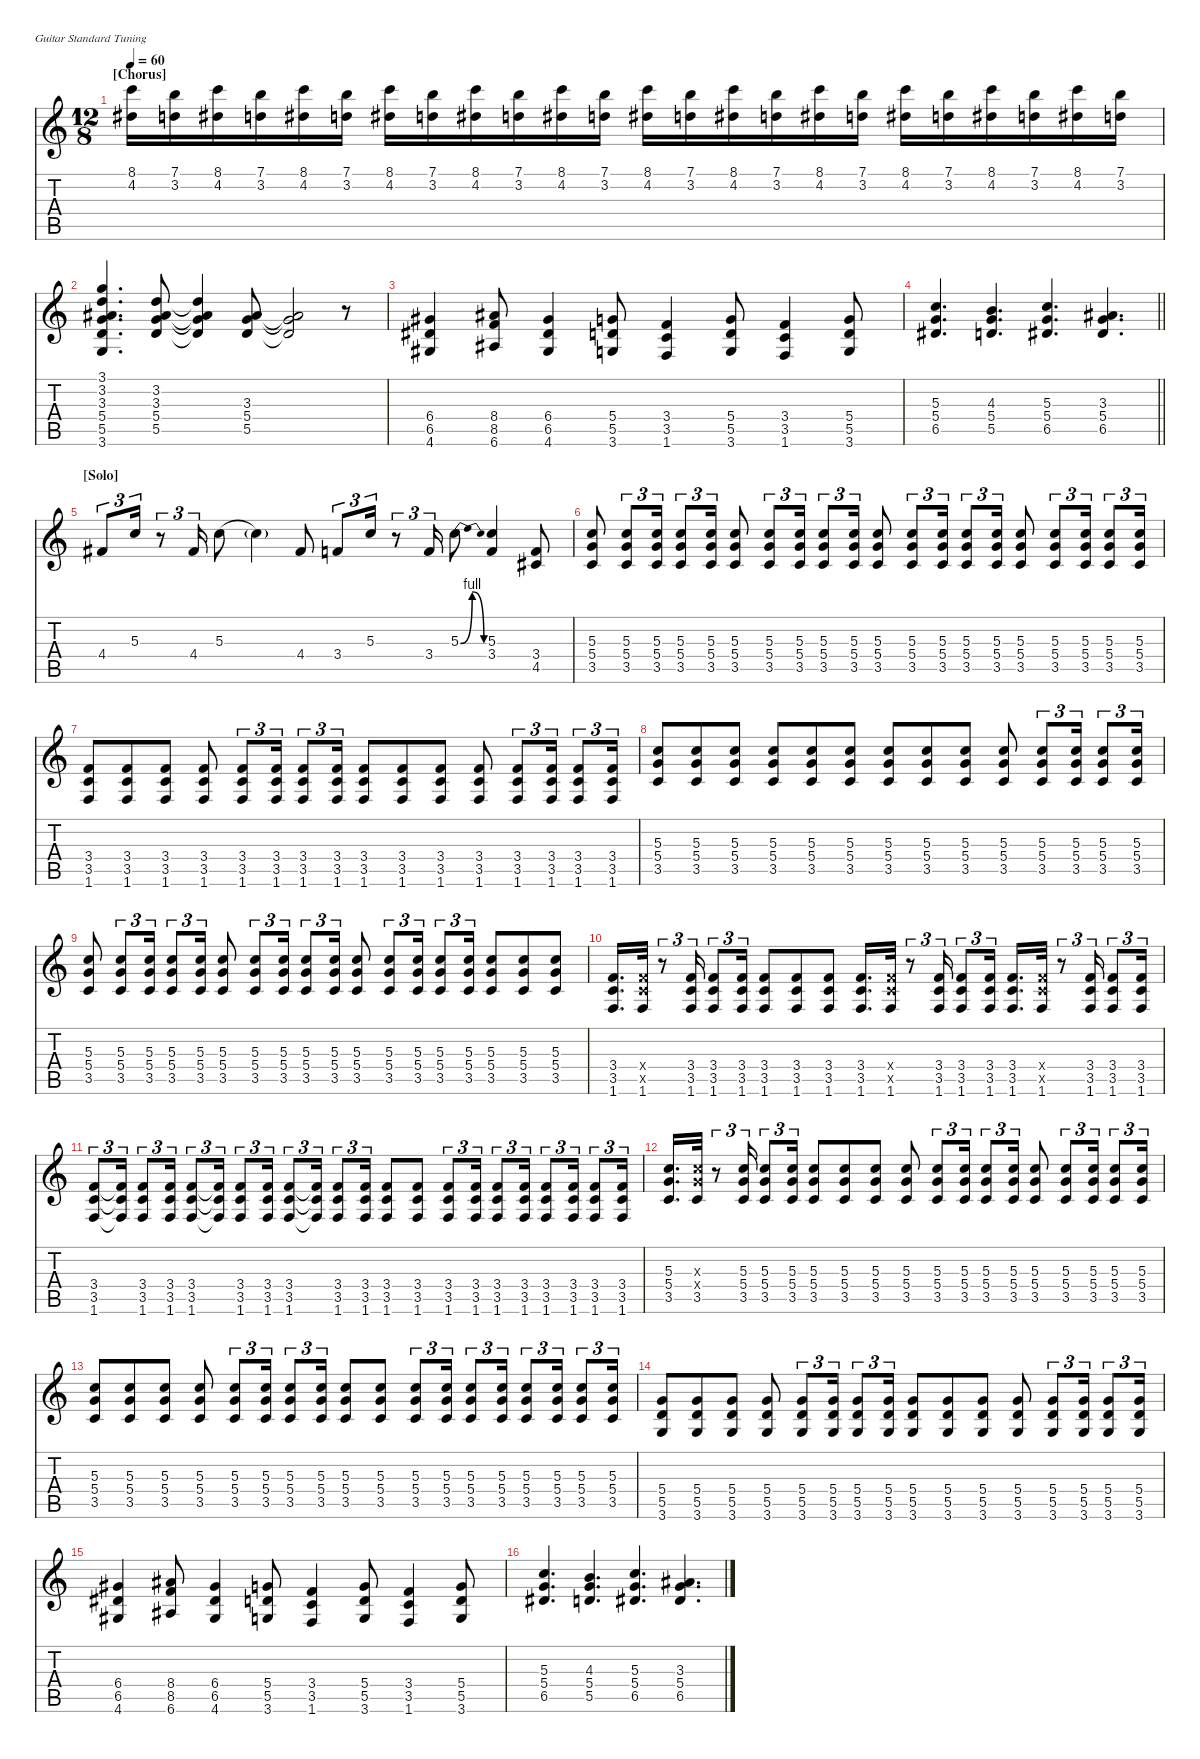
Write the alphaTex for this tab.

\defaultSystemsLayout 4
\hideDynamics
\bracketExtendMode nobrackets
\singleTrackTrackNamePolicy hidden
\multiTrackTrackNamePolicy hidden
\otherSystemsTrackNameOrientation horizontal
\track ("Guitar" "dist.guit.") {defaultSystemsLayout 4 mute instrument distortionguitar}
\staff {score tabs}
\tuning (E4 B3 G3 D3 A2 E2)
\ts (12 8)
\section ("" "[Chorus]")
\tempo 60
\clef g2
\ks c
(8.1 4.2{acc #}).16{dy f beam Down} (7.1 3.2).16{beam Down} (8.1 4.2{acc #}).16{beam Down} (7.1 3.2).16{beam Down} (8.1 4.2{acc #}).16{beam Down} (7.1 3.2).16{beam Down} (8.1 4.2{acc #}).16{beam Down} (7.1 3.2).16{beam Down} (8.1 4.2{acc #}).16{beam Down} (7.1 3.2).16{beam Down} (8.1 4.2{acc #}).16{beam Down} (7.1 3.2).16{beam Down} (8.1 4.2{acc #}).16{beam Down} (7.1 3.2).16{beam Down} (8.1 4.2{acc #}).16{beam Down} (7.1 3.2).16{beam Down} (8.1 4.2{acc #}).16{beam Down} (7.1 3.2).16{beam Down} (8.1 4.2{acc #}).16{beam Down} (7.1 3.2).16{beam Down} (8.1 4.2{acc #}).16{beam Down} (7.1 3.2).16{beam Down} (8.1 4.2{acc #}).16{beam Down} (7.1 3.2).16{beam Down} |
(3.1 3.2 3.3{acc #} 5.4 5.5 3.6).4{d dy mf beam Up} (3.2 3.3{acc #} 5.4 5.5).8{beam Up} (3.2{t} 3.3{t acc #} 5.4{t} 5.5{t}).4{dy f beam Up} (3.3{acc #} 5.4 5.5).8{dy mp beam Up} (3.3{t acc #} 5.4{t} 5.5{t}).2{dy f beam Up} r.8{beam Up} |
(6.4{acc #} 6.5{acc #} 4.6{acc #}).4{beam Up} (8.4{acc #} 8.5 6.6{acc #}).8{beam Up} (6.4{acc #} 6.5{acc #} 4.6{acc #}).4{beam Up} (5.4 5.5 3.6).8{beam Up} (3.4 3.5 1.6).4{beam Up} (5.4 5.5 3.6).8{beam Up} (3.4 3.5 1.6).4{beam Up} (5.4 5.5 3.6).8{beam Up} |
\barLineRight lightlight
(5.3 5.4 6.5{acc #}).4{d dy mp beam Up} (4.3 5.4 5.5).4{d dy mf beam Up} (5.3 5.4 6.5{acc #}).4{d dy f beam Up} (3.3{acc #} 5.4 6.5{acc #}).4{d dy mp beam Up} |
\section ("" "[Solo]")
4.4{acc #}.8{tu (3 2) dy f beam Up} 5.3.16{tu (3 2) dy mf beam Up} r.8{tu (3 2) beam Up} 4.4{acc #}.16{tu (3 2) dy f beam Up} 5.3{be (hold 0 0 60 0)}.8{dy mf beam Down} 5.3{be (hold 0 0 60 0) t}.4{dy f beam Down} 4.4{acc #}.8{beam Up} 3.4.8{tu (3 2) beam Up} 5.3.16{tu (3 2) dy mf beam Up} r.8{tu (3 2) beam Up} 3.4.16{tu (3 2) dy f beam Up} 5.3{be (bendrelease 0 0 15 4 30 4 45 0)}.8{dy mf beam Down} (5.3 3.4).4{dy f beam Up} (3.4 4.5{acc #}).8{beam Up} |
(5.3 5.4 3.5).8{dy mp instrument overdrivenguitar beam Up} (5.3 5.4 3.5).8{tu (3 2) beam Up} (5.3 5.4 3.5).16{tu (3 2) beam Up} (5.3 5.4 3.5).8{tu (3 2) beam Up} (5.3 5.4 3.5).16{tu (3 2) beam Up} (5.3 5.4 3.5).8{beam Up} (5.3 5.4 3.5).8{tu (3 2) beam Up} (5.3 5.4 3.5).16{tu (3 2) beam Up} (5.3 5.4 3.5).8{tu (3 2) beam Up} (5.3 5.4 3.5).16{tu (3 2) beam Up} (5.3 5.4 3.5).8{beam Up} (5.3 5.4 3.5).8{tu (3 2) beam Up} (5.3 5.4 3.5).16{tu (3 2) beam Up} (5.3 5.4 3.5).8{tu (3 2) beam Up} (5.3 5.4 3.5).16{tu (3 2) beam Up} (5.3 5.4 3.5).8{beam Up} (5.3 5.4 3.5).8{tu (3 2) beam Up} (5.3 5.4 3.5).16{tu (3 2) beam Up} (5.3 5.4 3.5).8{tu (3 2) beam Up} (5.3 5.4 3.5).16{tu (3 2) beam Up} |
(3.4 3.5 1.6).8{beam Up} (3.4 3.5 1.6).8{beam Up} (3.4 3.5 1.6).8{beam Up} (3.4 3.5 1.6).8{beam Up} (3.4 3.5 1.6).8{tu (3 2) beam Up} (3.4 3.5 1.6).16{tu (3 2) beam Up} (3.4 3.5 1.6).8{tu (3 2) beam Up} (3.4 3.5 1.6).16{tu (3 2) beam Up} (3.4 3.5 1.6).8{beam Up} (3.4 3.5 1.6).8{beam Up} (3.4 3.5 1.6).8{beam Up} (3.4 3.5 1.6).8{beam Up} (3.4 3.5 1.6).8{tu (3 2) beam Up} (3.4 3.5 1.6).16{tu (3 2) beam Up} (3.4 3.5 1.6).8{tu (3 2) beam Up} (3.4 3.5 1.6).16{tu (3 2) beam Up} |
(5.3 5.4 3.5).8{beam Up} (5.3 5.4 3.5).8{beam Up} (5.3 5.4 3.5).8{beam Up} (5.3 5.4 3.5).8{beam Up} (5.3 5.4 3.5).8{beam Up} (5.3 5.4 3.5).8{beam Up} (5.3 5.4 3.5).8{beam Up} (5.3 5.4 3.5).8{beam Up} (5.3 5.4 3.5).8{beam Up} (5.3 5.4 3.5).8{beam Up} (5.3 5.4 3.5).8{tu (3 2) beam Up} (5.3 5.4 3.5).16{tu (3 2) beam Up} (5.3 5.4 3.5).8{tu (3 2) beam Up} (5.3 5.4 3.5).16{tu (3 2) beam Up} |
(5.3 5.4 3.5).8{beam Up} (5.3 5.4 3.5).8{tu (3 2) beam Up} (5.3 5.4 3.5).16{tu (3 2) beam Up} (5.3 5.4 3.5).8{tu (3 2) beam Up} (5.3 5.4 3.5).16{tu (3 2) beam Up} (5.3 5.4 3.5).8{beam Up} (5.3 5.4 3.5).8{tu (3 2) beam Up} (5.3 5.4 3.5).16{tu (3 2) beam Up} (5.3 5.4 3.5).8{tu (3 2) beam Up} (5.3 5.4 3.5).16{tu (3 2) beam Up} (5.3 5.4 3.5).8{beam Up} (5.3 5.4 3.5).8{tu (3 2) beam Up} (5.3 5.4 3.5).16{tu (3 2) beam Up} (5.3 5.4 3.5).8{tu (3 2) beam Up} (5.3 5.4 3.5).16{tu (3 2) beam Up} (5.3 5.4 3.5).8{beam Up} (5.3 5.4 3.5).8{beam Up} (5.3 5.4 3.5).8{beam Up} |
(3.4 3.5 1.6).16{d beam Up} (3.4{x} 3.5{x} 1.6).32{beam Up} r.8{tu (3 2) beam Up} (3.4 3.5 1.6).16{tu (3 2) beam Up} (3.4 3.5 1.6).8{tu (3 2) beam Up} (3.4 3.5 1.6).16{tu (3 2) beam Up} (3.4 3.5 1.6).8{beam Up} (3.4 3.5 1.6).8{beam Up} (3.4 3.5 1.6).8{beam Up} (3.4 3.5 1.6).16{d beam Up} (3.4{x} 3.5{x} 1.6).32{beam Up} r.8{tu (3 2) beam Up} (3.4 3.5 1.6).16{tu (3 2) beam Up} (3.4 3.5 1.6).8{tu (3 2) beam Up} (3.4 3.5 1.6).16{tu (3 2) beam Up} (3.4 3.5 1.6).16{d beam Up} (3.4{x} 3.5{x} 1.6).32{beam Up} r.8{tu (3 2) beam Up} (3.4 3.5 1.6).16{tu (3 2) beam Up} (3.4 3.5 1.6).8{tu (3 2) beam Up} (3.4 3.5 1.6).16{tu (3 2) beam Up} |
(3.4 3.5 1.6).8{tu (3 2) beam Up} (3.4{t} 3.5{t} 1.6{t}).16{tu (3 2) beam Up} (3.4 3.5 1.6).8{tu (3 2) beam Up} (3.4 3.5 1.6).16{tu (3 2) beam Up} (3.4 3.5 1.6).8{tu (3 2) beam Up} (3.4{t} 3.5{t} 1.6{t}).16{tu (3 2) beam Up} (3.4 3.5 1.6).8{tu (3 2) beam Up} (3.4 3.5 1.6).16{tu (3 2) beam Up} (3.4 3.5 1.6).8{tu (3 2) beam Up} (3.4{t} 3.5{t} 1.6{t}).16{tu (3 2) beam Up} (3.4 3.5 1.6).8{tu (3 2) beam Up} (3.4 3.5 1.6).16{tu (3 2) beam Up} (3.4 3.5 1.6).8{beam Up} (3.4 3.5 1.6).8{beam Up} (3.4 3.5 1.6).8{tu (3 2) beam Up} (3.4 3.5 1.6).16{tu (3 2) beam Up} (3.4 3.5 1.6).8{tu (3 2) beam Up} (3.4 3.5 1.6).16{tu (3 2) beam Up} (3.4 3.5 1.6).8{tu (3 2) beam Up} (3.4 3.5 1.6).16{tu (3 2) beam Up} (3.4 3.5 1.6).8{tu (3 2) beam Up} (3.4 3.5 1.6).16{tu (3 2) beam Up} |
(5.3 5.4 3.5).16{d beam Up} (5.3{x} 5.4{x} 3.5).32{beam Up} r.8{tu (3 2) beam Up} (5.3 5.4 3.5).16{tu (3 2) beam Up} (5.3 5.4 3.5).8{tu (3 2) beam Up} (5.3 5.4 3.5).16{tu (3 2) beam Up} (5.3 5.4 3.5).8{beam Up} (5.3 5.4 3.5).8{beam Up} (5.3 5.4 3.5).8{beam Up} (5.3 5.4 3.5).8{beam Up} (5.3 5.4 3.5).8{tu (3 2) beam Up} (5.3 5.4 3.5).16{tu (3 2) beam Up} (5.3 5.4 3.5).8{tu (3 2) beam Up} (5.3 5.4 3.5).16{tu (3 2) beam Up} (5.3 5.4 3.5).8{beam Up} (5.3 5.4 3.5).8{tu (3 2) beam Up} (5.3 5.4 3.5).16{tu (3 2) beam Up} (5.3 5.4 3.5).8{tu (3 2) beam Up} (5.3 5.4 3.5).16{tu (3 2) beam Up} |
(5.3 5.4 3.5).8{beam Up} (5.3 5.4 3.5).8{beam Up} (5.3 5.4 3.5).8{beam Up} (5.3 5.4 3.5).8{beam Up} (5.3 5.4 3.5).8{tu (3 2) beam Up} (5.3 5.4 3.5).16{tu (3 2) beam Up} (5.3 5.4 3.5).8{tu (3 2) beam Up} (5.3 5.4 3.5).16{tu (3 2) beam Up} (5.3 5.4 3.5).8{beam Up} (5.3 5.4 3.5).8{beam Up} (5.3 5.4 3.5).8{tu (3 2) beam Up} (5.3 5.4 3.5).16{tu (3 2) beam Up} (5.3 5.4 3.5).8{tu (3 2) beam Up} (5.3 5.4 3.5).16{tu (3 2) beam Up} (5.3 5.4 3.5).8{tu (3 2) beam Up} (5.3 5.4 3.5).16{tu (3 2) beam Up} (5.3 5.4 3.5).8{tu (3 2) beam Up} (5.3 5.4 3.5).16{tu (3 2) beam Up} |
(5.4 5.5 3.6).8{beam Up} (5.4 5.5 3.6).8{beam Up} (5.4 5.5 3.6).8{beam Up} (5.4 5.5 3.6).8{beam Up} (5.4 5.5 3.6).8{tu (3 2) beam Up} (5.4 5.5 3.6).16{tu (3 2) beam Up} (5.4 5.5 3.6).8{tu (3 2) beam Up} (5.4 5.5 3.6).16{tu (3 2) beam Up} (5.4 5.5 3.6).8{beam Up} (5.4 5.5 3.6).8{beam Up} (5.4 5.5 3.6).8{beam Up} (5.4 5.5 3.6).8{beam Up} (5.4 5.5 3.6).8{tu (3 2) beam Up} (5.4 5.5 3.6).16{tu (3 2) beam Up} (5.4 5.5 3.6).8{tu (3 2) beam Up} (5.4 5.5 3.6).16{tu (3 2) beam Up} |
(6.4{acc #} 6.5{acc #} 4.6{acc #}).4{dy f beam Up} (8.4{acc #} 8.5 6.6{acc #}).8{beam Up} (6.4{acc #} 6.5{acc #} 4.6{acc #}).4{beam Up} (5.4 5.5 3.6).8{beam Up} (3.4 3.5 1.6).4{beam Up} (5.4 5.5 3.6).8{beam Up} (3.4 3.5 1.6).4{beam Up} (5.4 5.5 3.6).8{beam Up} |
(5.3 5.4 6.5{acc #}).4{d dy mp beam Up} (4.3 5.4 5.5).4{d dy mf beam Up} (5.3 5.4 6.5{acc #}).4{d dy f beam Up} (3.3{acc #} 5.4 6.5{acc #}).4{d dy mp beam Up}
